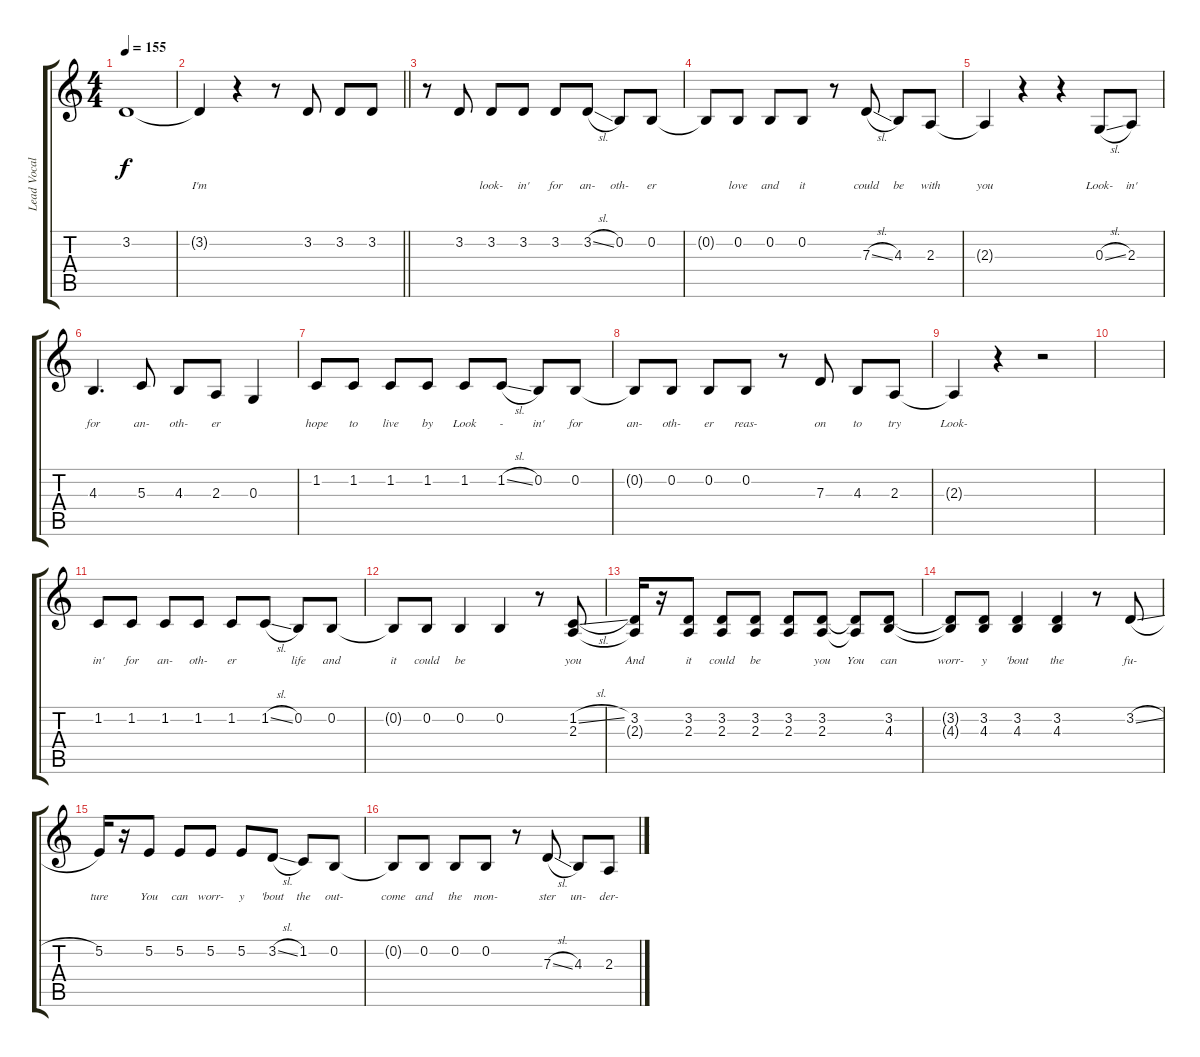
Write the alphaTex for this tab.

\track ("Lead Vocals" "Lead Vocal") {instrument voiceoohs}
\staff {score tabs}
\tuning (E4 B3 G3 D3 A2 E2) {hide}
\ts (4 4)
\tempo 155
\clef g2
\ks c
3.2{t}.1{lyrics (0 "") lyrics (1 "") lyrics (2 "") lyrics (3 "") lyrics (4 "") dy f} |
\barLineRight lightlight
3.2{t}.4{lyrics (0 "I'm") lyrics (1 "") lyrics (2 "") lyrics (3 "") lyrics (4 "")} r.4 r.8 3.2.8{lyrics (0 "") lyrics (1 "") lyrics (2 "") lyrics (3 "") lyrics (4 "")} 3.2.8{lyrics (0 "") lyrics (1 "") lyrics (2 "") lyrics (3 "") lyrics (4 "")} 3.2.8{lyrics (0 "") lyrics (1 "") lyrics (2 "") lyrics (3 "") lyrics (4 "")} |
r.8 3.2.8{lyrics (0 "") lyrics (1 "") lyrics (2 "") lyrics (3 "") lyrics (4 "")} 3.2.8{lyrics (0 "look-") lyrics (1 "") lyrics (2 "") lyrics (3 "") lyrics (4 "")} 3.2.8{lyrics (0 "in'") lyrics (1 "") lyrics (2 "") lyrics (3 "") lyrics (4 "")} 3.2.8{lyrics (0 "for") lyrics (1 "") lyrics (2 "") lyrics (3 "") lyrics (4 "")} 3.2{sl}.8{lyrics (0 "an-") lyrics (1 "") lyrics (2 "") lyrics (3 "") lyrics (4 "")} 0.2.8{lyrics (0 "oth-") lyrics (1 "") lyrics (2 "") lyrics (3 "") lyrics (4 "")} 0.2.8{lyrics (0 "er") lyrics (1 "") lyrics (2 "") lyrics (3 "") lyrics (4 "")} |
0.2{t}.8{lyrics (0 "") lyrics (1 "") lyrics (2 "") lyrics (3 "") lyrics (4 "")} 0.2.8{lyrics (0 "love") lyrics (1 "") lyrics (2 "") lyrics (3 "") lyrics (4 "")} 0.2.8{lyrics (0 "and") lyrics (1 "") lyrics (2 "") lyrics (3 "") lyrics (4 "")} 0.2.8{lyrics (0 "it") lyrics (1 "") lyrics (2 "") lyrics (3 "") lyrics (4 "")} r.8 7.3{sl}.8{lyrics (0 "could") lyrics (1 "") lyrics (2 "") lyrics (3 "") lyrics (4 "")} 4.3.8{lyrics (0 "be") lyrics (1 "") lyrics (2 "") lyrics (3 "") lyrics (4 "")} 2.3.8{lyrics (0 "with") lyrics (1 "") lyrics (2 "") lyrics (3 "") lyrics (4 "")} |
2.3{t}.4{lyrics (0 "you") lyrics (1 "") lyrics (2 "") lyrics (3 "") lyrics (4 "")} r.4 r.4 0.3{sl}.8{lyrics (0 "Look-") lyrics (1 "") lyrics (2 "") lyrics (3 "") lyrics (4 "")} 2.3.8{lyrics (0 "in'") lyrics (1 "") lyrics (2 "") lyrics (3 "") lyrics (4 "")} |
4.3.4{d lyrics (0 "for") lyrics (1 "") lyrics (2 "") lyrics (3 "") lyrics (4 "")} 5.3.8{lyrics (0 "an-") lyrics (1 "") lyrics (2 "") lyrics (3 "") lyrics (4 "")} 4.3.8{lyrics (0 "oth-") lyrics (1 "") lyrics (2 "") lyrics (3 "") lyrics (4 "")} 2.3.8{lyrics (0 "er") lyrics (1 "") lyrics (2 "") lyrics (3 "") lyrics (4 "")} 0.3.4{lyrics (0 "") lyrics (1 "") lyrics (2 "") lyrics (3 "") lyrics (4 "")} |
1.2.8{lyrics (0 "hope") lyrics (1 "") lyrics (2 "") lyrics (3 "") lyrics (4 "")} 1.2.8{lyrics (0 "to") lyrics (1 "") lyrics (2 "") lyrics (3 "") lyrics (4 "")} 1.2.8{lyrics (0 "live") lyrics (1 "") lyrics (2 "") lyrics (3 "") lyrics (4 "")} 1.2.8{lyrics (0 "by") lyrics (1 "") lyrics (2 "") lyrics (3 "") lyrics (4 "")} 1.2.8{lyrics (0 "Look") lyrics (1 "") lyrics (2 "") lyrics (3 "") lyrics (4 "")} 1.2{sl}.8{lyrics (0 "-") lyrics (1 "") lyrics (2 "") lyrics (3 "") lyrics (4 "")} 0.2.8{lyrics (0 "in'") lyrics (1 "") lyrics (2 "") lyrics (3 "") lyrics (4 "")} 0.2.8{lyrics (0 "for") lyrics (1 "") lyrics (2 "") lyrics (3 "") lyrics (4 "")} |
0.2{t}.8{lyrics (0 "an-") lyrics (1 "") lyrics (2 "") lyrics (3 "") lyrics (4 "")} 0.2.8{lyrics (0 "oth-") lyrics (1 "") lyrics (2 "") lyrics (3 "") lyrics (4 "")} 0.2.8{lyrics (0 "er") lyrics (1 "") lyrics (2 "") lyrics (3 "") lyrics (4 "")} 0.2.8{lyrics (0 "reas-") lyrics (1 "") lyrics (2 "") lyrics (3 "") lyrics (4 "")} r.8 7.3.8{lyrics (0 "on") lyrics (1 "") lyrics (2 "") lyrics (3 "") lyrics (4 "")} 4.3.8{lyrics (0 "to") lyrics (1 "") lyrics (2 "") lyrics (3 "") lyrics (4 "")} 2.3.8{lyrics (0 "try") lyrics (1 "") lyrics (2 "") lyrics (3 "") lyrics (4 "")} |
2.3{t}.4{lyrics (0 "Look-") lyrics (1 "") lyrics (2 "") lyrics (3 "") lyrics (4 "")} r.4 r.2 |
|
1.2.8{lyrics (0 "in'") lyrics (1 "") lyrics (2 "") lyrics (3 "") lyrics (4 "")} 1.2.8{lyrics (0 "for") lyrics (1 "") lyrics (2 "") lyrics (3 "") lyrics (4 "")} 1.2.8{lyrics (0 "an-") lyrics (1 "") lyrics (2 "") lyrics (3 "") lyrics (4 "")} 1.2.8{lyrics (0 "oth-") lyrics (1 "") lyrics (2 "") lyrics (3 "") lyrics (4 "")} 1.2.8{lyrics (0 "er") lyrics (1 "") lyrics (2 "") lyrics (3 "") lyrics (4 "")} 1.2{sl}.8{lyrics (0 "") lyrics (1 "") lyrics (2 "") lyrics (3 "") lyrics (4 "")} 0.2.8{lyrics (0 "life") lyrics (1 "") lyrics (2 "") lyrics (3 "") lyrics (4 "")} 0.2.8{lyrics (0 "and") lyrics (1 "") lyrics (2 "") lyrics (3 "") lyrics (4 "")} |
0.2{t}.8{lyrics (0 "it") lyrics (1 "") lyrics (2 "") lyrics (3 "") lyrics (4 "")} 0.2.8{lyrics (0 "could") lyrics (1 "") lyrics (2 "") lyrics (3 "") lyrics (4 "")} 0.2.4{lyrics (0 "be") lyrics (1 "") lyrics (2 "") lyrics (3 "") lyrics (4 "")} 0.2.4{lyrics (0 "") lyrics (1 "") lyrics (2 "") lyrics (3 "") lyrics (4 "")} r.8 (1.2{sl} 2.3).8{lyrics (0 "you") lyrics (1 "") lyrics (2 "") lyrics (3 "") lyrics (4 "")} |
(3.2 2.3{t}).16{lyrics (0 "And") lyrics (1 "") lyrics (2 "") lyrics (3 "") lyrics (4 "")} r.16 (3.2 2.3).8{lyrics (0 "it") lyrics (1 "") lyrics (2 "") lyrics (3 "") lyrics (4 "")} (3.2 2.3).8{lyrics (0 "could") lyrics (1 "") lyrics (2 "") lyrics (3 "") lyrics (4 "")} (3.2 2.3).8{lyrics (0 "be") lyrics (1 "") lyrics (2 "") lyrics (3 "") lyrics (4 "")} (3.2 2.3).8{lyrics (0 "") lyrics (1 "") lyrics (2 "") lyrics (3 "") lyrics (4 "")} (3.2 2.3).8{lyrics (0 "you") lyrics (1 "") lyrics (2 "") lyrics (3 "") lyrics (4 "")} (3.2{t} 2.3{t}).8{lyrics (0 "You") lyrics (1 "") lyrics (2 "") lyrics (3 "") lyrics (4 "")} (3.2 4.3).8{lyrics (0 "can") lyrics (1 "") lyrics (2 "") lyrics (3 "") lyrics (4 "")} |
(3.2{t} 4.3{t}).8{lyrics (0 "worr-") lyrics (1 "") lyrics (2 "") lyrics (3 "") lyrics (4 "")} (3.2 4.3).8{lyrics (0 "y") lyrics (1 "") lyrics (2 "") lyrics (3 "") lyrics (4 "")} (3.2 4.3).4{lyrics (0 "'bout") lyrics (1 "") lyrics (2 "") lyrics (3 "") lyrics (4 "")} (3.2 4.3).4{lyrics (0 "the") lyrics (1 "") lyrics (2 "") lyrics (3 "") lyrics (4 "")} r.8 3.2{sl}.8{lyrics (0 "fu-") lyrics (1 "") lyrics (2 "") lyrics (3 "") lyrics (4 "")} |
5.2.16{lyrics (0 "ture") lyrics (1 "") lyrics (2 "") lyrics (3 "") lyrics (4 "")} r.16 5.2.8{lyrics (0 "You") lyrics (1 "") lyrics (2 "") lyrics (3 "") lyrics (4 "")} 5.2.8{lyrics (0 "can") lyrics (1 "") lyrics (2 "") lyrics (3 "") lyrics (4 "")} 5.2.8{lyrics (0 "worr-") lyrics (1 "") lyrics (2 "") lyrics (3 "") lyrics (4 "")} 5.2.8{lyrics (0 "y") lyrics (1 "") lyrics (2 "") lyrics (3 "") lyrics (4 "")} 3.2{sl}.8{lyrics (0 "'bout") lyrics (1 "") lyrics (2 "") lyrics (3 "") lyrics (4 "")} 1.2.8{lyrics (0 "the") lyrics (1 "") lyrics (2 "") lyrics (3 "") lyrics (4 "")} 0.2.8{lyrics (0 "out-") lyrics (1 "") lyrics (2 "") lyrics (3 "") lyrics (4 "")} |
0.2{t}.8{lyrics (0 "come") lyrics (1 "") lyrics (2 "") lyrics (3 "") lyrics (4 "")} 0.2.8{lyrics (0 "and") lyrics (1 "") lyrics (2 "") lyrics (3 "") lyrics (4 "")} 0.2.8{lyrics (0 "the") lyrics (1 "") lyrics (2 "") lyrics (3 "") lyrics (4 "")} 0.2.8{lyrics (0 "mon-") lyrics (1 "") lyrics (2 "") lyrics (3 "") lyrics (4 "")} r.8 7.3{sl}.8{lyrics (0 "ster") lyrics (1 "") lyrics (2 "") lyrics (3 "") lyrics (4 "")} 4.3.8{lyrics (0 "un-") lyrics (1 "") lyrics (2 "") lyrics (3 "") lyrics (4 "")} 2.3.8{lyrics (0 "der-") lyrics (1 "") lyrics (2 "") lyrics (3 "") lyrics (4 "")}
